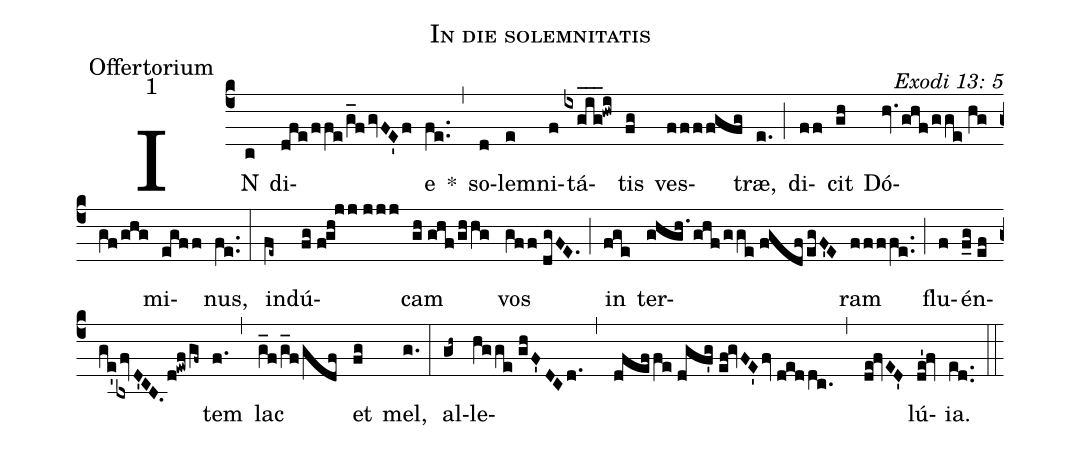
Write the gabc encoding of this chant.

name: In die solemnitatis;
office-part: Offertorium;
mode: 1;
commentary: Exodi 13: 5;
%%
(c4) IN(c) di(dfe/ffe/g_f/gvFE'f)e(fe..) *(,) so(d)lem(e)ni(f)tá(ixg_i_g_!hwi)tis(fg) ves(ffffgfg)træ,(e.) (;) di(ff)cit(gh) Dó(hv./ghf/gge//hggf/ghg)mi(egff)nus,(fe..) (:)
in(fe~)dú(fg//f!gh!jj//jjj)cam(gh//ghf/ghhg) vos(gff//dgFE.) (;) in(fge) ter(ghgh./ghf/gge//fgdf/egF'E)ram(ffffe..) (;) flu(f)én(f_g//ef/ge'/[1]{/[-1]bx}fv/D'CB./d!ewf/gf~)tem(f.) (,) lac(g_f/g_f/gdf) et(fg) mel,(g.) (:)
al(gh~)le(hgge//ghF'DCd.//,//dfef/!fe//dgf'g//ef!gvFE'/fv//deddc.//,//de!fvED')lú(de'!fv)ia.(ed..) (::)
